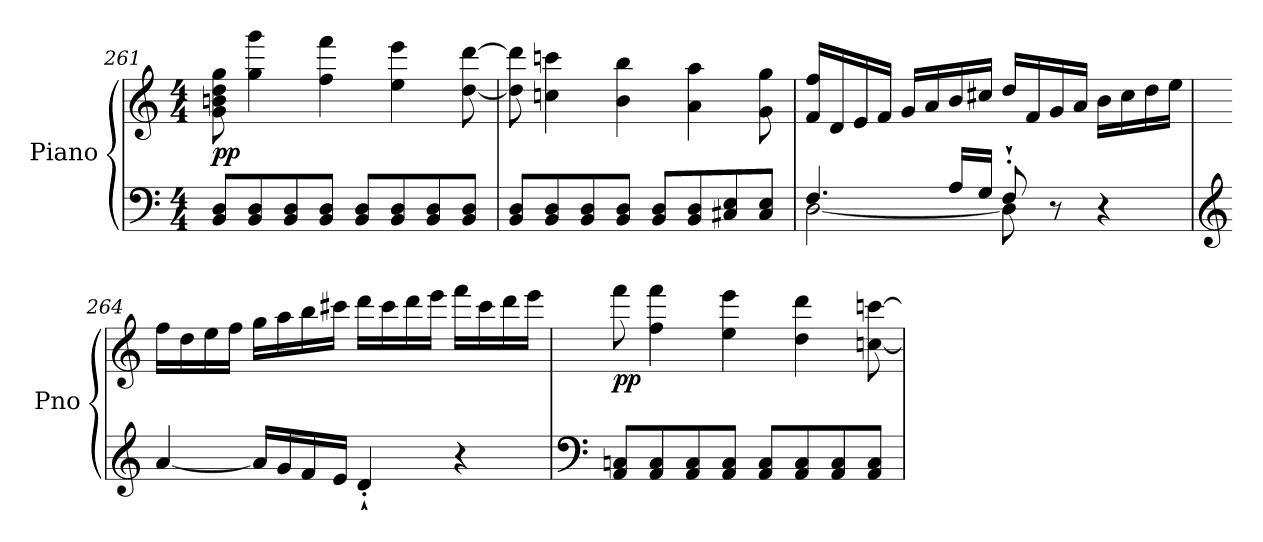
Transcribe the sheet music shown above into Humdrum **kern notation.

**kern	**kern	**dynam
*part1	*part1	*part1
*staff2	*staff1	*staff1/2
*I"Piano	*	*
*I'Pno	*	*
*clefF4	*clefG2	*
*k[]	*k[]	*
*M4/4	*M4/4	*
=261	=261	=261
!	!	!LO:DY:b
8BB/ 8D/L	8g\ 8bn\ 8dd\ 8gg\	pp
8BB/ 8D/	4gg\ 4ggg\	.
8BB/ 8D/	.	.
8BB/ 8D/J	4ff\ 4fff\	.
8BB/ 8D/L	.	.
8BB/ 8D/	4ee\ 4eee\	.
8BB/ 8D/	.	.
8BB/ 8D/J	[8dd\ [8ddd\	.
=262	=262	=262
8BB/ 8D/L	8dd\] 8ddd\]	.
8BB/ 8D/	4ccn\ 4cccn\	.
8BB/ 8D/	.	.
8BB/ 8D/J	4b\ 4bb\	.
8BB/ 8D/L	.	.
8BB/ 8D/	4a\ 4aa\	.
8C#X/ 8E/	.	.
8C#/ 8E/J	8g\ 8gg\	.
=263	=263	=263
*^	*	*
4.F/	[2D\	16f/ 16ff/LL	.
.	.	16d/	.
.	.	16e/	.
.	.	16f/JJ	.
.	.	16g/LL	.
.	.	16a/	.
16A/LL	.	16b/	.
16G/JJ	.	16cc#X/JJ	.
8F'`/	8D\]	16dd/LL	.
.	.	16f/	.
8r	4.ryy	16g/	.
.	.	16a/JJ	.
4r	.	16b\LL	.
.	.	16cc#\	.
.	.	16dd\	.
.	.	16ee\JJ	.
*v	*v	*	*
!!LO:LB:g=z
=264	=264	=264
*clefG2	*	*
[4a/	16ff\LL	.
.	16dd\	.
.	16ee\	.
.	16ff\JJ	.
16a/LL]	16gg\LL	.
16g/	16aa\	.
16f/	16bb\	.
16e/JJ	16ccc#X\JJ	.
4d'`/	16ddd\LL	.
.	16ccc#\	.
.	16ddd\	.
.	16eee\JJ	.
4r	16fff\LL	.
.	16ccc#\	.
.	16ddd\	.
.	16eee\JJ	.
=265	=265	=265
*clefF4	*	*
!	!	!LO:DY:b
8AA/ 8Cn/L	8fff\	pp
8AA/ 8C/	4ff\ 4fff\	.
8AA/ 8C/	.	.
8AA/ 8C/J	4ee\ 4eee\	.
8AA/ 8C/L	.	.
8AA/ 8C/	4dd\ 4ddd\	.
8AA/ 8C/	.	.
8AA/ 8C/J	[8ccn\ [8cccn\	.
=	=	=
*-	*-	*-
